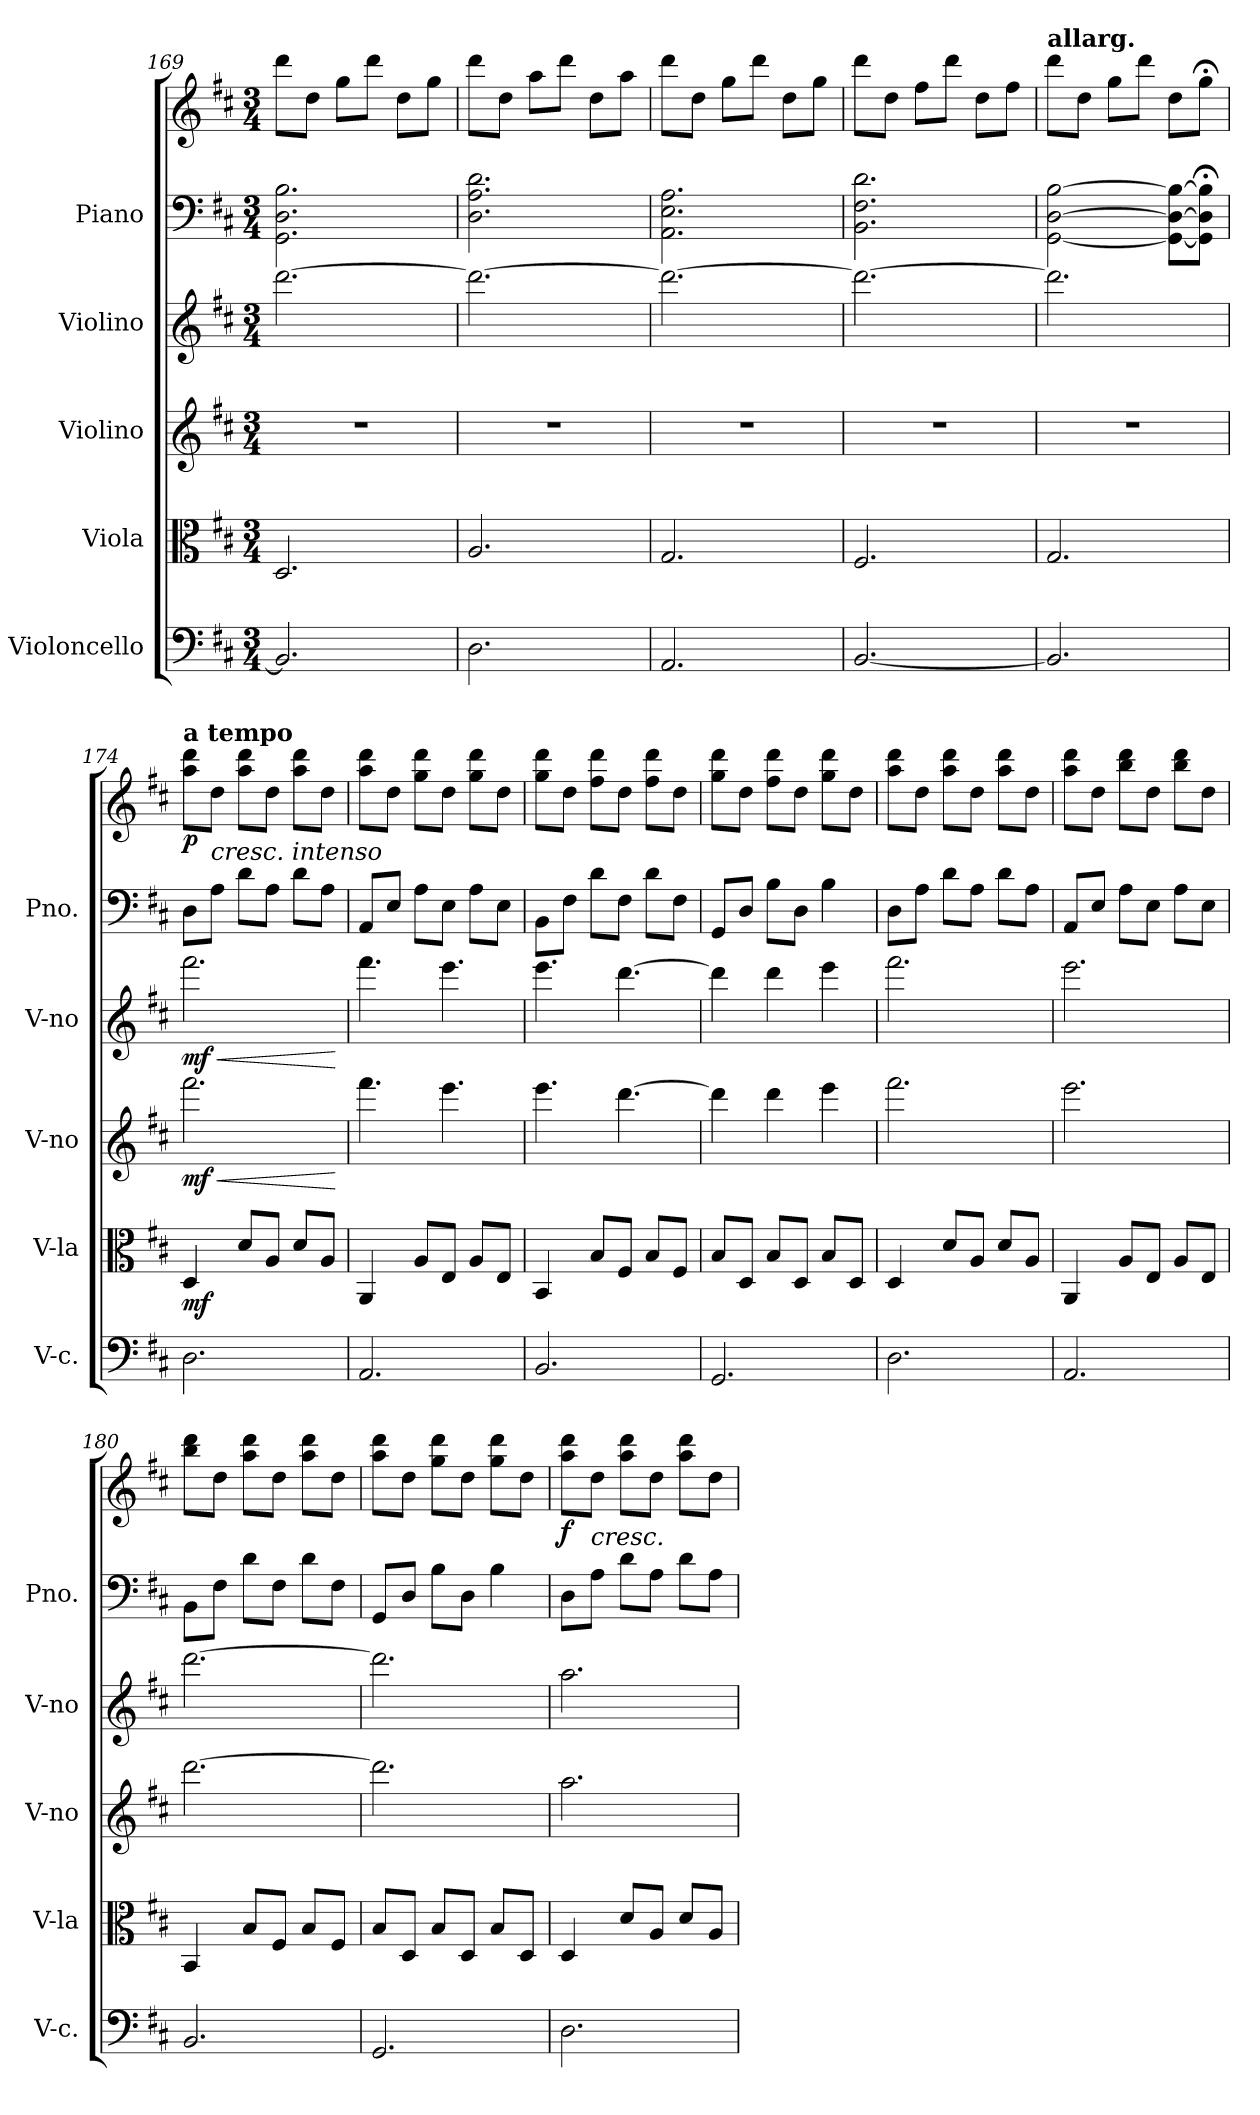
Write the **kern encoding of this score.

**kern	**kern	**dynam	**kern	**dynam	**kern	**dynam	**kern	**kern	**dynam
*part5	*part4	*part4	*part3	*part3	*part2	*part2	*part1	*part1	*part1
*staff6	*staff5	*staff5	*staff4	*staff4	*staff3	*staff3	*staff2	*staff1	*staff1/2
*I"Violoncello	*I"Viola	*	*I"Violino	*	*I"Violino	*	*I"Piano	*	*
*I'V-c.	*I'V-la	*	*I'V-no	*	*I'V-no	*	*I'Pno.	*	*
*clefF4	*clefC3	*	*clefG2	*	*clefG2	*	*clefF4	*clefG2	*
*k[f#c#]	*k[f#c#]	*	*k[f#c#]	*	*k[f#c#]	*	*k[f#c#]	*k[f#c#]	*
*M3/4	*M3/4	*	*M3/4	*	*M3/4	*	*M3/4	*M3/4	*
=169	=169	=169	=169	=169	=169	=169	=169	=169	=169
2.BB/]	2.D/	.	2.r	.	[2.ddd\	.	2.GG\ 2.D\ 2.B\	8ddd\L	.
.	.	.	.	.	.	.	.	8dd\J	.
.	.	.	.	.	.	.	.	8gg\L	.
.	.	.	.	.	.	.	.	8ddd\J	.
.	.	.	.	.	.	.	.	8dd\L	.
.	.	.	.	.	.	.	.	8gg\J	.
!!LO:PB:g=z
=170	=170	=170	=170	=170	=170	=170	=170	=170	=170
2.D\	2.A/	.	2.r	.	2.ddd\_	.	2.D\ 2.A\ 2.d\	8ddd\L	.
.	.	.	.	.	.	.	.	8dd\J	.
.	.	.	.	.	.	.	.	8aa\L	.
.	.	.	.	.	.	.	.	8ddd\J	.
.	.	.	.	.	.	.	.	8dd\L	.
.	.	.	.	.	.	.	.	8aa\J	.
=171	=171	=171	=171	=171	=171	=171	=171	=171	=171
2.AA/	2.G/	.	2.r	.	2.ddd\_	.	2.AA\ 2.E\ 2.A\	8ddd\L	.
.	.	.	.	.	.	.	.	8dd\J	.
.	.	.	.	.	.	.	.	8gg\L	.
.	.	.	.	.	.	.	.	8ddd\J	.
.	.	.	.	.	.	.	.	8dd\L	.
.	.	.	.	.	.	.	.	8gg\J	.
=172	=172	=172	=172	=172	=172	=172	=172	=172	=172
[2.BB/	2.F#/	.	2.r	.	2.ddd\_	.	2.BB\ 2.F#\ 2.d\	8ddd\L	.
.	.	.	.	.	.	.	.	8dd\J	.
.	.	.	.	.	.	.	.	8ff#\L	.
.	.	.	.	.	.	.	.	8ddd\J	.
.	.	.	.	.	.	.	.	8dd\L	.
.	.	.	.	.	.	.	.	8ff#\J	.
=173	=173	=173	=173	=173	=173	=173	=173	=173	=173
!	!	!	!	!	!	!	!	!LO:TX:a:B:t=allarg.	!
2.BB/]	2.G/	.	2.r	.	2.ddd\]	.	[2GG\ [2D\ [2B\	8ddd\L	.
.	.	.	.	.	.	.	.	8dd\J	.
.	.	.	.	.	.	.	.	8gg\L	.
.	.	.	.	.	.	.	.	8ddd\J	.
.	.	.	.	.	.	.	8GG\_ 8D\_ 8B\_L	8dd\L	.
.	.	.	.	.	.	.	8GG\];< 8D\];< 8B\];<J	8gg;<\J	.
=174	=174	=174	=174	=174	=174	=174	=174	=174	=174
!	!	!	!	!	!	!	!	!LO:TX:a:B:t=a tempo	!
!	!	!LO:DY:b	!	!LO:HP:b	!	!LO:HP:b	!	!	!
!	!	!	!	!LO:DY:n=1:b	!	!LO:DY:n=1:b	!	!	!LO:DY:b
2.D\	4D/	mf	2.fff#\	< mf	2.fff#\	< mf	8D\L	8aa\ 8ddd\L	p
!	!	!	!	!	!	!	!LO:TX:a:i:t=cresc. intenso	!	!
.	.	.	.	.	.	.	8A\J	8dd\J	.
.	8d/L	.	.	.	.	.	8d\L	8aa\ 8ddd\L	.
.	8A/J	.	.	.	.	.	8A\J	8dd\J	.
.	8d/L	.	.	.	.	.	8d\L	8aa\ 8ddd\L	.
.	8A/J	.	.	.	.	.	8A\J	8dd\J	.
.	.	.	.	[	.	[	.	.	.
=175	=175	=175	=175	=175	=175	=175	=175	=175	=175
2.AA/	4AA/	.	4.fff#\	.	4.fff#\	.	8AA/L	8aa\ 8ddd\L	.
.	.	.	.	.	.	.	8E/J	8dd\J	.
.	8A/L	.	.	.	.	.	8A\L	8gg\ 8ddd\L	.
.	8E/J	.	4.eee\	.	4.eee\	.	8E\J	8dd\J	.
.	8A/L	.	.	.	.	.	8A\L	8gg\ 8ddd\L	.
.	8E/J	.	.	.	.	.	8E\J	8dd\J	.
!!LO:LB:g=z
=176	=176	=176	=176	=176	=176	=176	=176	=176	=176
2.BB/	4BB/	.	4.eee\	.	4.eee\	.	8BB\L	8gg\ 8ddd\L	.
.	.	.	.	.	.	.	8F#\J	8dd\J	.
.	8B/L	.	.	.	.	.	8d\L	8ff#\ 8ddd\L	.
.	8F#/J	.	[4.ddd\	.	[4.ddd\	.	8F#\J	8dd\J	.
.	8B/L	.	.	.	.	.	8d\L	8ff#\ 8ddd\L	.
.	8F#/J	.	.	.	.	.	8F#\J	8dd\J	.
=177	=177	=177	=177	=177	=177	=177	=177	=177	=177
2.GG/	8B/L	.	4ddd\]	.	4ddd\]	.	8GG/L	8gg\ 8ddd\L	.
.	8D/J	.	.	.	.	.	8D/J	8dd\J	.
.	8B/L	.	4ddd\	.	4ddd\	.	8B\L	8ff#\ 8ddd\L	.
.	8D/J	.	.	.	.	.	8D\J	8dd\J	.
.	8B/L	.	4eee\	.	4eee\	.	4B\	8gg\ 8ddd\L	.
.	8D/J	.	.	.	.	.	.	8dd\J	.
=178	=178	=178	=178	=178	=178	=178	=178	=178	=178
2.D\	4D/	.	2.fff#\	.	2.fff#\	.	8D\L	8aa\ 8ddd\L	.
.	.	.	.	.	.	.	8A\J	8dd\J	.
.	8d/L	.	.	.	.	.	8d\L	8aa\ 8ddd\L	.
.	8A/J	.	.	.	.	.	8A\J	8dd\J	.
.	8d/L	.	.	.	.	.	8d\L	8aa\ 8ddd\L	.
.	8A/J	.	.	.	.	.	8A\J	8dd\J	.
=179	=179	=179	=179	=179	=179	=179	=179	=179	=179
2.AA/	4AA/	.	2.eee\	.	2.eee\	.	8AA/L	8aa\ 8ddd\L	.
.	.	.	.	.	.	.	8E/J	8dd\J	.
.	8A/L	.	.	.	.	.	8A\L	8bb\ 8ddd\L	.
.	8E/J	.	.	.	.	.	8E\J	8dd\J	.
.	8A/L	.	.	.	.	.	8A\L	8bb\ 8ddd\L	.
.	8E/J	.	.	.	.	.	8E\J	8dd\J	.
=180	=180	=180	=180	=180	=180	=180	=180	=180	=180
2.BB/	4BB/	.	[2.ddd\	.	[2.ddd\	.	8BB\L	8bb\ 8ddd\L	.
.	.	.	.	.	.	.	8F#\J	8dd\J	.
.	8B/L	.	.	.	.	.	8d\L	8aa\ 8ddd\L	.
.	8F#/J	.	.	.	.	.	8F#\J	8dd\J	.
.	8B/L	.	.	.	.	.	8d\L	8aa\ 8ddd\L	.
.	8F#/J	.	.	.	.	.	8F#\J	8dd\J	.
=181	=181	=181	=181	=181	=181	=181	=181	=181	=181
2.GG/	8B/L	.	2.ddd\]	.	2.ddd\]	.	8GG/L	8aa\ 8ddd\L	.
.	8D/J	.	.	.	.	.	8D/J	8dd\J	.
.	8B/L	.	.	.	.	.	8B\L	8gg\ 8ddd\L	.
.	8D/J	.	.	.	.	.	8D\J	8dd\J	.
.	8B/L	.	.	.	.	.	4B\	8gg\ 8ddd\L	.
.	8D/J	.	.	.	.	.	.	8dd\J	.
!!LO:PB:g=z
=182	=182	=182	=182	=182	=182	=182	=182	=182	=182
!	!	!	!	!	!	!	!	!	!LO:DY:b
2.D\	4D/	.	2.aa\	.	2.aa\	.	8D\L	8aa\ 8ddd\L	f
!	!	!	!	!	!	!	!LO:TX:a:i:t=cresc.	!	!
.	.	.	.	.	.	.	8A\J	8dd\J	.
.	8d/L	.	.	.	.	.	8d\L	8aa\ 8ddd\L	.
.	8A/J	.	.	.	.	.	8A\J	8dd\J	.
.	8d/L	.	.	.	.	.	8d\L	8aa\ 8ddd\L	.
.	8A/J	.	.	.	.	.	8A\J	8dd\J	.
=	=	=	=	=	=	=	=	=	=
*-	*-	*-	*-	*-	*-	*-	*-	*-	*-
